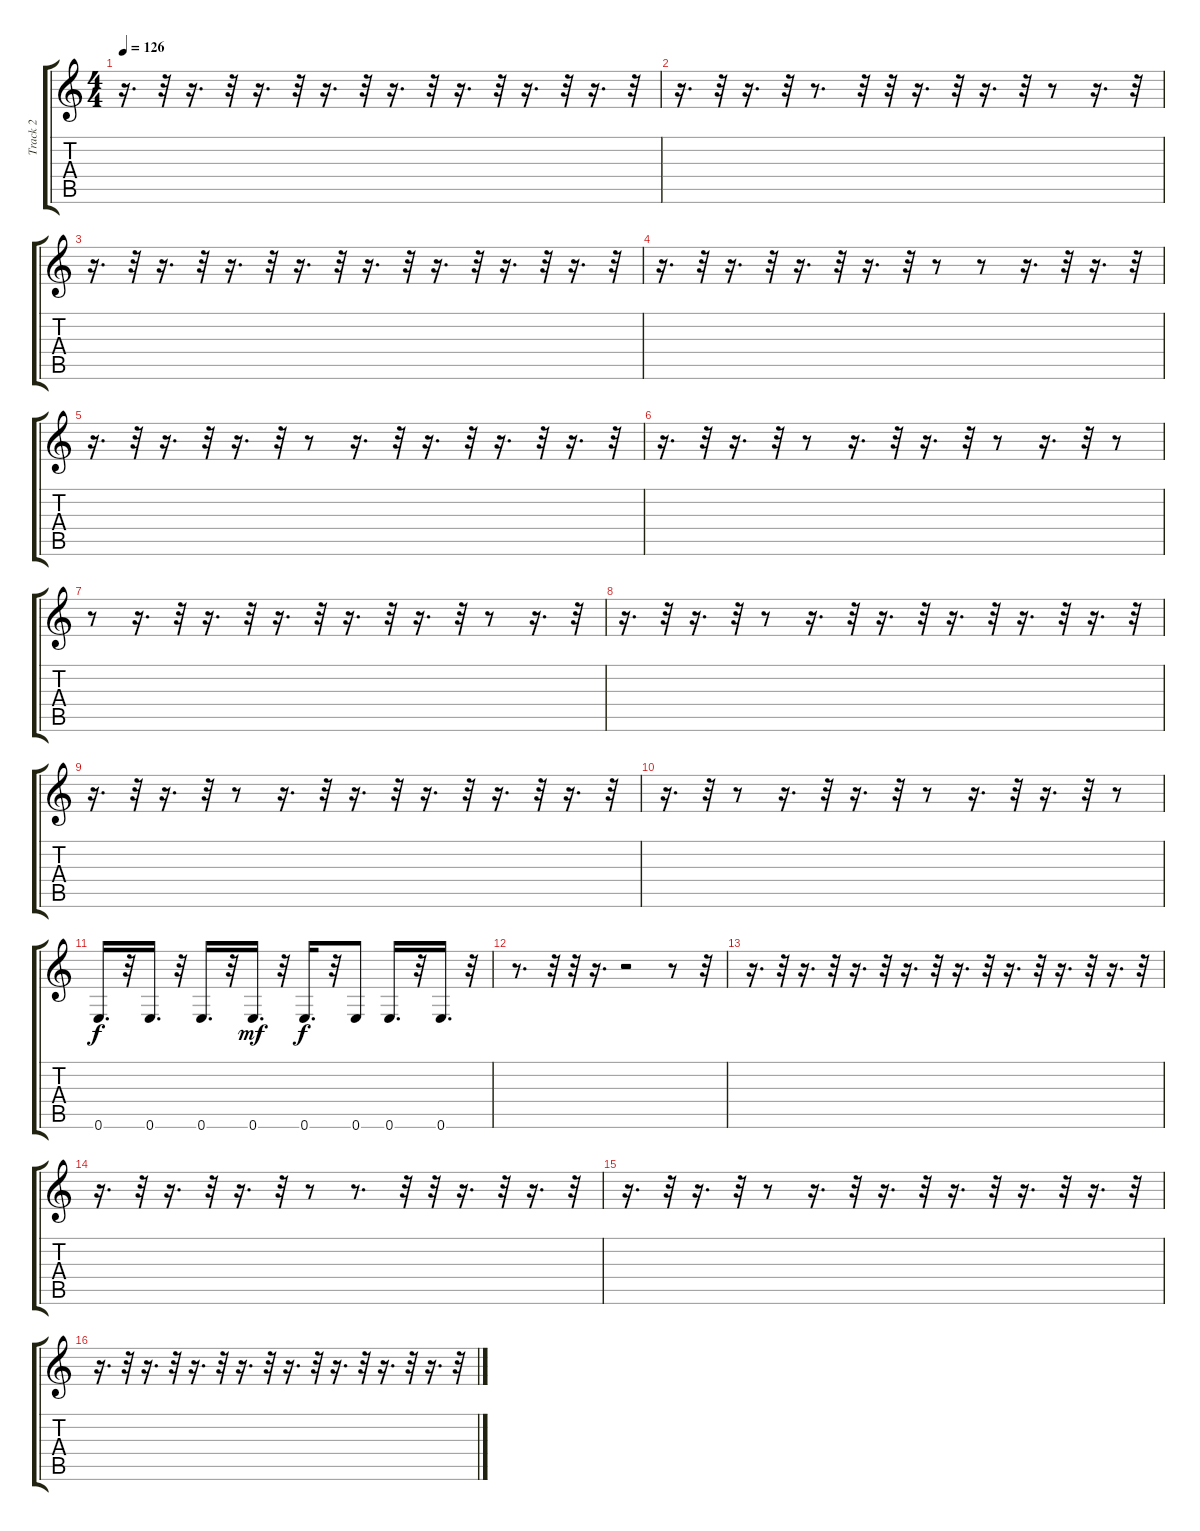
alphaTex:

\track ("Track 2" "Track 2") {instrument electricbassfinger}
\staff {score tabs}
\tuning (E4 B3 G3 D3 A2 E2) {hide}
\ts (4 4)
\tempo 126
\clef g2
\ks c
r.16{d dy f} r.32 r.16{d} r.32 r.16{d} r.32 r.16{d} r.32 r.16{d} r.32 r.16{d} r.32 r.16{d} r.32 r.16{d} r.32 |
r.16{d} r.32 r.16{d} r.32 r.8{d} r.32 r.32 r.16{d} r.32 r.16{d} r.32 r.8 r.16{d} r.32 |
r.16{d} r.32 r.16{d} r.32 r.16{d} r.32 r.16{d} r.32 r.16{d} r.32 r.16{d} r.32 r.16{d} r.32 r.16{d} r.32 |
r.16{d} r.32 r.16{d} r.32 r.16{d} r.32 r.16{d} r.32 r.8 r.8 r.16{d} r.32 r.16{d} r.32 |
r.16{d} r.32 r.16{d} r.32 r.16{d} r.32 r.8 r.16{d} r.32 r.16{d} r.32 r.16{d} r.32 r.16{d} r.32 |
r.16{d} r.32 r.16{d} r.32 r.8 r.16{d} r.32 r.16{d} r.32 r.8 r.16{d} r.32 r.8 |
r.8 r.16{d} r.32 r.16{d} r.32 r.16{d} r.32 r.16{d} r.32 r.16{d} r.32 r.8 r.16{d} r.32 |
r.16{d} r.32 r.16{d} r.32 r.8 r.16{d} r.32 r.16{d} r.32 r.16{d} r.32 r.16{d} r.32 r.16{d} r.32 |
r.16{d} r.32 r.16{d} r.32 r.8 r.16{d} r.32 r.16{d} r.32 r.16{d} r.32 r.16{d} r.32 r.16{d} r.32 |
r.16{d} r.32 r.8 r.16{d} r.32 r.16{d} r.32 r.8 r.16{d} r.32 r.16{d} r.32 r.8 |
0.6.16{d} r.32 0.6.16{d} r.32 0.6.16{d} r.32 0.6.16{d dy mf} r.32 0.6.16{d dy f} r.32 0.6.8 0.6.16{d} r.32 0.6.16{d} r.32 |
r.8{d} r.32 r.32 r.16{d} r.2 r.8 r.32 |
r.16{d} r.32 r.16{d} r.32 r.16{d} r.32 r.16{d} r.32 r.16{d} r.32 r.16{d} r.32 r.16{d} r.32 r.16{d} r.32 |
r.16{d} r.32 r.16{d} r.32 r.16{d} r.32 r.8 r.8{d} r.32 r.32 r.16{d} r.32 r.16{d} r.32 |
r.16{d} r.32 r.16{d} r.32 r.8 r.16{d} r.32 r.16{d} r.32 r.16{d} r.32 r.16{d} r.32 r.16{d} r.32 |
r.16{d} r.32 r.16{d} r.32 r.16{d} r.32 r.16{d} r.32 r.16{d} r.32 r.16{d} r.32 r.16{d} r.32 r.16{d} r.32
